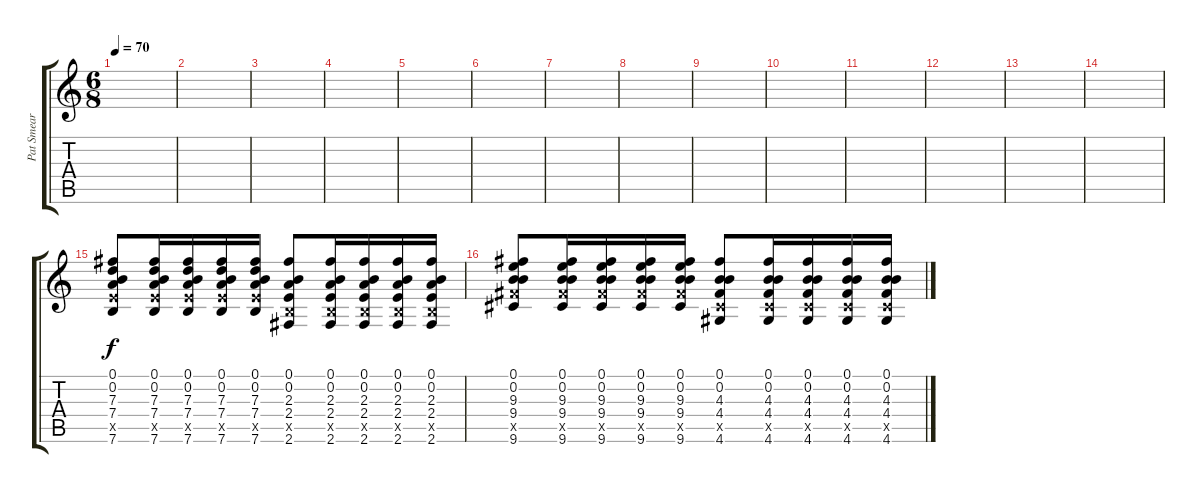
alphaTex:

\track ("Pat Smear - 3rd guitar (live only)" "Pat Smear ") {instrument acousticguitarsteel}
\staff {score tabs}
\tuning (Gb4 B3 G3 D3 A2 E2) {hide}
\ts (6 8)
\tempo 70
\clef g2
\ks c
|
|
|
|
|
|
|
|
|
|
|
|
|
|
(0.1 0.2 7.3 7.4 7.5{x} 7.6).8 (0.1 0.2 7.3 7.4 7.5{x} 7.6).16 (0.1 0.2 7.3 7.4 7.5{x} 7.6).16 (0.1 0.2 7.3 7.4 7.5{x} 7.6).16 (0.1 0.2 7.3 7.4 7.5{x} 7.6).16 (0.1 0.2 2.3 2.4 2.5{x} 2.6).8 (0.1 0.2 2.3 2.4 2.5{x} 2.6).16 (0.1 0.2 2.3 2.4 2.5{x} 2.6).16 (0.1 0.2 2.3 2.4 2.5{x} 2.6).16 (0.1 0.2 2.3 2.4 2.5{x} 2.6).16 |
(0.1 0.2 9.3 9.4 9.5{x} 9.6).8 (0.1 0.2 9.3 9.4 9.5{x} 9.6).16 (0.1 0.2 9.3 9.4 9.5{x} 9.6).16 (0.1 0.2 9.3 9.4 9.5{x} 9.6).16 (0.1 0.2 9.3 9.4 9.5{x} 9.6).16 (0.1 0.2 4.3 4.4 4.5{x} 4.6).8 (0.1 0.2 4.3 4.4 4.5{x} 4.6).16 (0.1 0.2 4.3 4.4 4.5{x} 4.6).16 (0.1 0.2 4.3 4.4 4.5{x} 4.6).16 (0.1 0.2 4.3 4.4 4.5{x} 4.6).16
